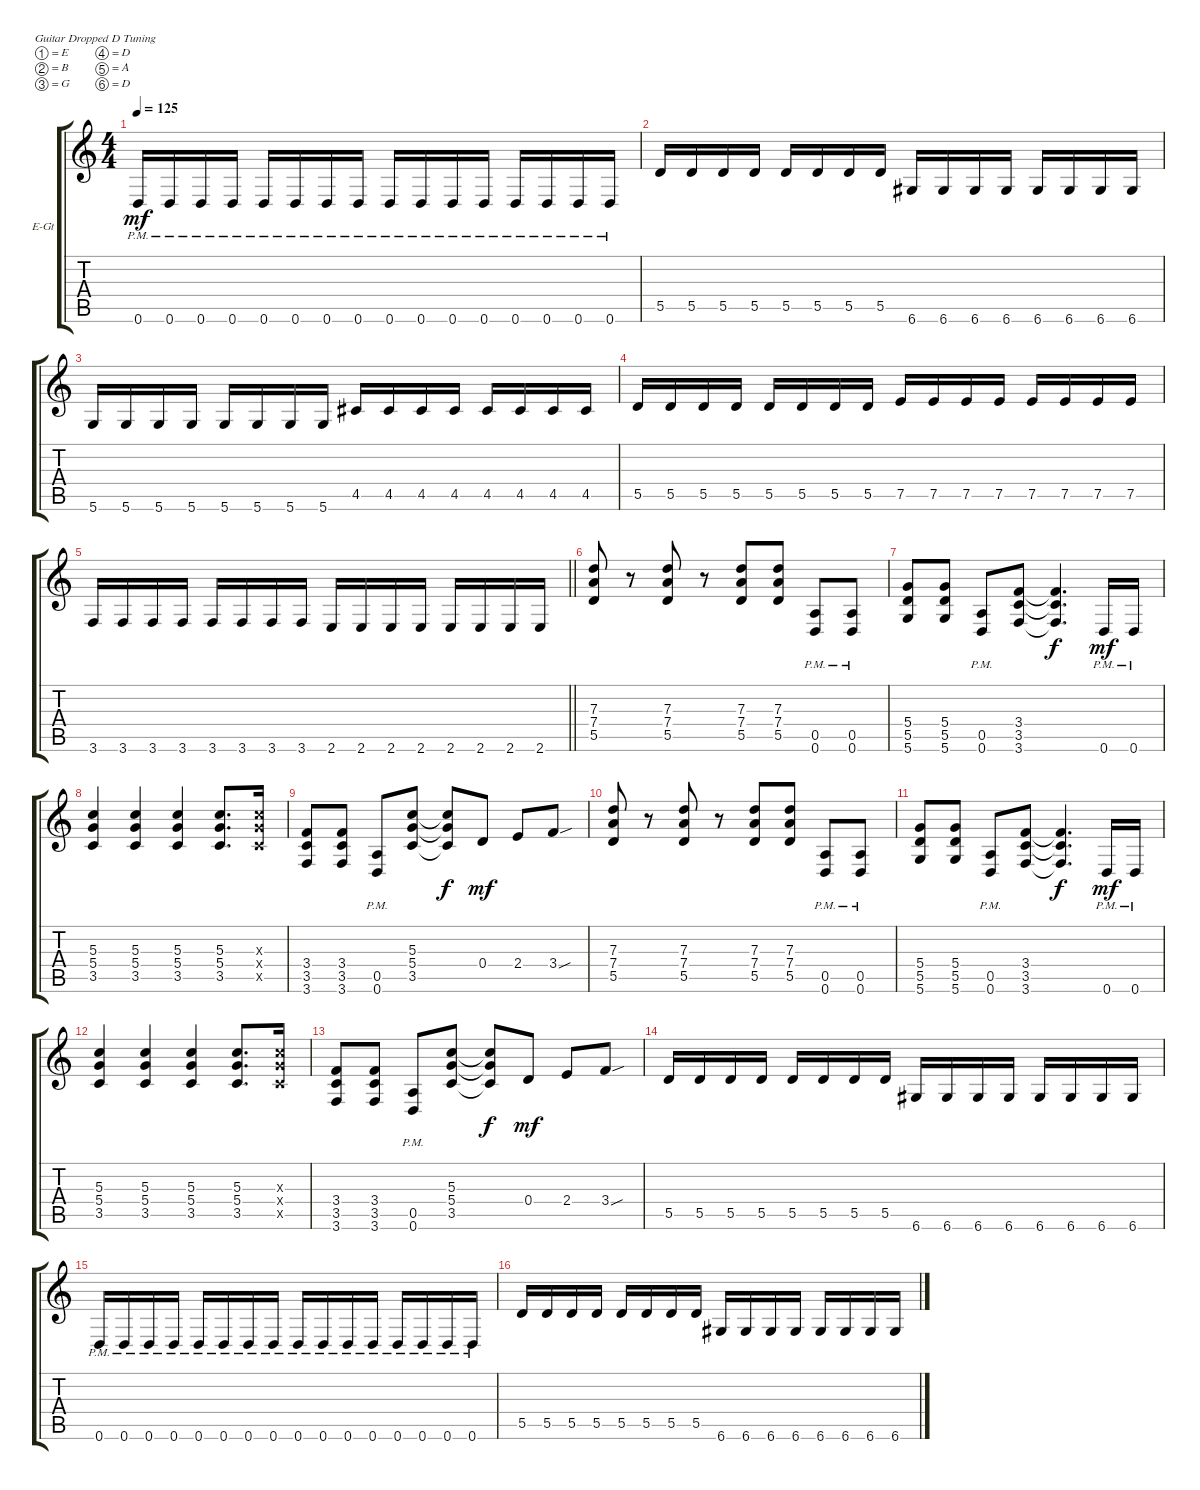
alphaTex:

\bracketExtendMode groupsimilarinstruments
\firstSystemTrackNameOrientation horizontal
\otherSystemsTrackNameOrientation horizontal
\track ("Zacky Rhythm" "E-Gt") {instrument distortionguitar}
\staff {score tabs}
\tuning (E4 B3 G3 D3 A2 D2)
\ts (4 4)
\tempo 125
\clef g2
\ks c
0.6{pm}.16{dy mf} 0.6{pm}.16 0.6{pm}.16 0.6{pm}.16 0.6{pm}.16 0.6{pm}.16 0.6{pm}.16 0.6{pm}.16 0.6{pm}.16 0.6{pm}.16 0.6{pm}.16 0.6{pm}.16 0.6{pm}.16 0.6{pm}.16 0.6{pm}.16 0.6{pm}.16 |
5.5.16 5.5.16 5.5.16 5.5.16 5.5.16 5.5.16 5.5.16 5.5.16 6.6.16 6.6.16 6.6.16 6.6.16 6.6.16 6.6.16 6.6.16 6.6.16 |
5.6.16 5.6.16 5.6.16 5.6.16 5.6.16 5.6.16 5.6.16 5.6.16 4.5.16 4.5.16 4.5.16 4.5.16 4.5.16 4.5.16 4.5.16 4.5.16 |
5.5.16 5.5.16 5.5.16 5.5.16 5.5.16 5.5.16 5.5.16 5.5.16 7.5.16 7.5.16 7.5.16 7.5.16 7.5.16 7.5.16 7.5.16 7.5.16 |
\barLineRight lightlight
3.6.16 3.6.16 3.6.16 3.6.16 3.6.16 3.6.16 3.6.16 3.6.16 2.6.16 2.6.16 2.6.16 2.6.16 2.6.16 2.6.16 2.6.16 2.6.16 |
(7.3 7.4 5.5).8 r.8 (7.3 7.4 5.5).8 r.8 (7.3 7.4 5.5).8 (7.3 7.4 5.5).8 (0.5{pm} 0.6{pm}).8 (0.5{pm} 0.6{pm}).8 |
(5.4 5.5 5.6).8 (5.4 5.5 5.6).8 (0.5{pm} 0.6{pm}).8 (3.4 3.5 3.6).8 (3.4{t} 3.5{t} 3.6{t}).4{d dy f} 0.6{pm}.16{dy mf} 0.6{pm}.16 |
(5.3 5.4 3.5).4 (5.3 5.4 3.5).4 (5.3 5.4 3.5).4 (5.3 5.4 3.5).8{d} (5.3{x} 5.4{x} 3.5{x}).16 |
(3.4 3.5 3.6).8 (3.4 3.5 3.6).8 (0.5{pm} 0.6{pm}).8 (5.3 5.4 3.5).8 (5.3{t} 5.4{t} 3.5{t}).8{dy f} 0.4.8{dy mf} 2.4.8 3.4{sou}.8 |
(7.3 7.4 5.5).8 r.8 (7.3 7.4 5.5).8 r.8 (7.3 7.4 5.5).8 (7.3 7.4 5.5).8 (0.5{pm} 0.6{pm}).8 (0.5{pm} 0.6{pm}).8 |
(5.4 5.5 5.6).8 (5.4 5.5 5.6).8 (0.5{pm} 0.6{pm}).8 (3.4 3.5 3.6).8 (3.4{t} 3.5{t} 3.6{t}).4{d dy f} 0.6{pm}.16{dy mf} 0.6{pm}.16 |
(5.3 5.4 3.5).4 (5.3 5.4 3.5).4 (5.3 5.4 3.5).4 (5.3 5.4 3.5).8{d} (5.3{x} 5.4{x} 3.5{x}).16 |
(3.4 3.5 3.6).8 (3.4 3.5 3.6).8 (0.5{pm} 0.6{pm}).8 (5.3 5.4 3.5).8 (5.3{t} 5.4{t} 3.5{t}).8{dy f} 0.4.8{dy mf} 2.4.8 3.4{sou}.8 |
5.5.16 5.5.16 5.5.16 5.5.16 5.5.16 5.5.16 5.5.16 5.5.16 6.6.16 6.6.16 6.6.16 6.6.16 6.6.16 6.6.16 6.6.16 6.6.16 |
0.6{pm}.16 0.6{pm}.16 0.6{pm}.16 0.6{pm}.16 0.6{pm}.16 0.6{pm}.16 0.6{pm}.16 0.6{pm}.16 0.6{pm}.16 0.6{pm}.16 0.6{pm}.16 0.6{pm}.16 0.6{pm}.16 0.6{pm}.16 0.6{pm}.16 0.6{pm}.16 |
5.5.16 5.5.16 5.5.16 5.5.16 5.5.16 5.5.16 5.5.16 5.5.16 6.6.16 6.6.16 6.6.16 6.6.16 6.6.16 6.6.16 6.6.16 6.6.16
